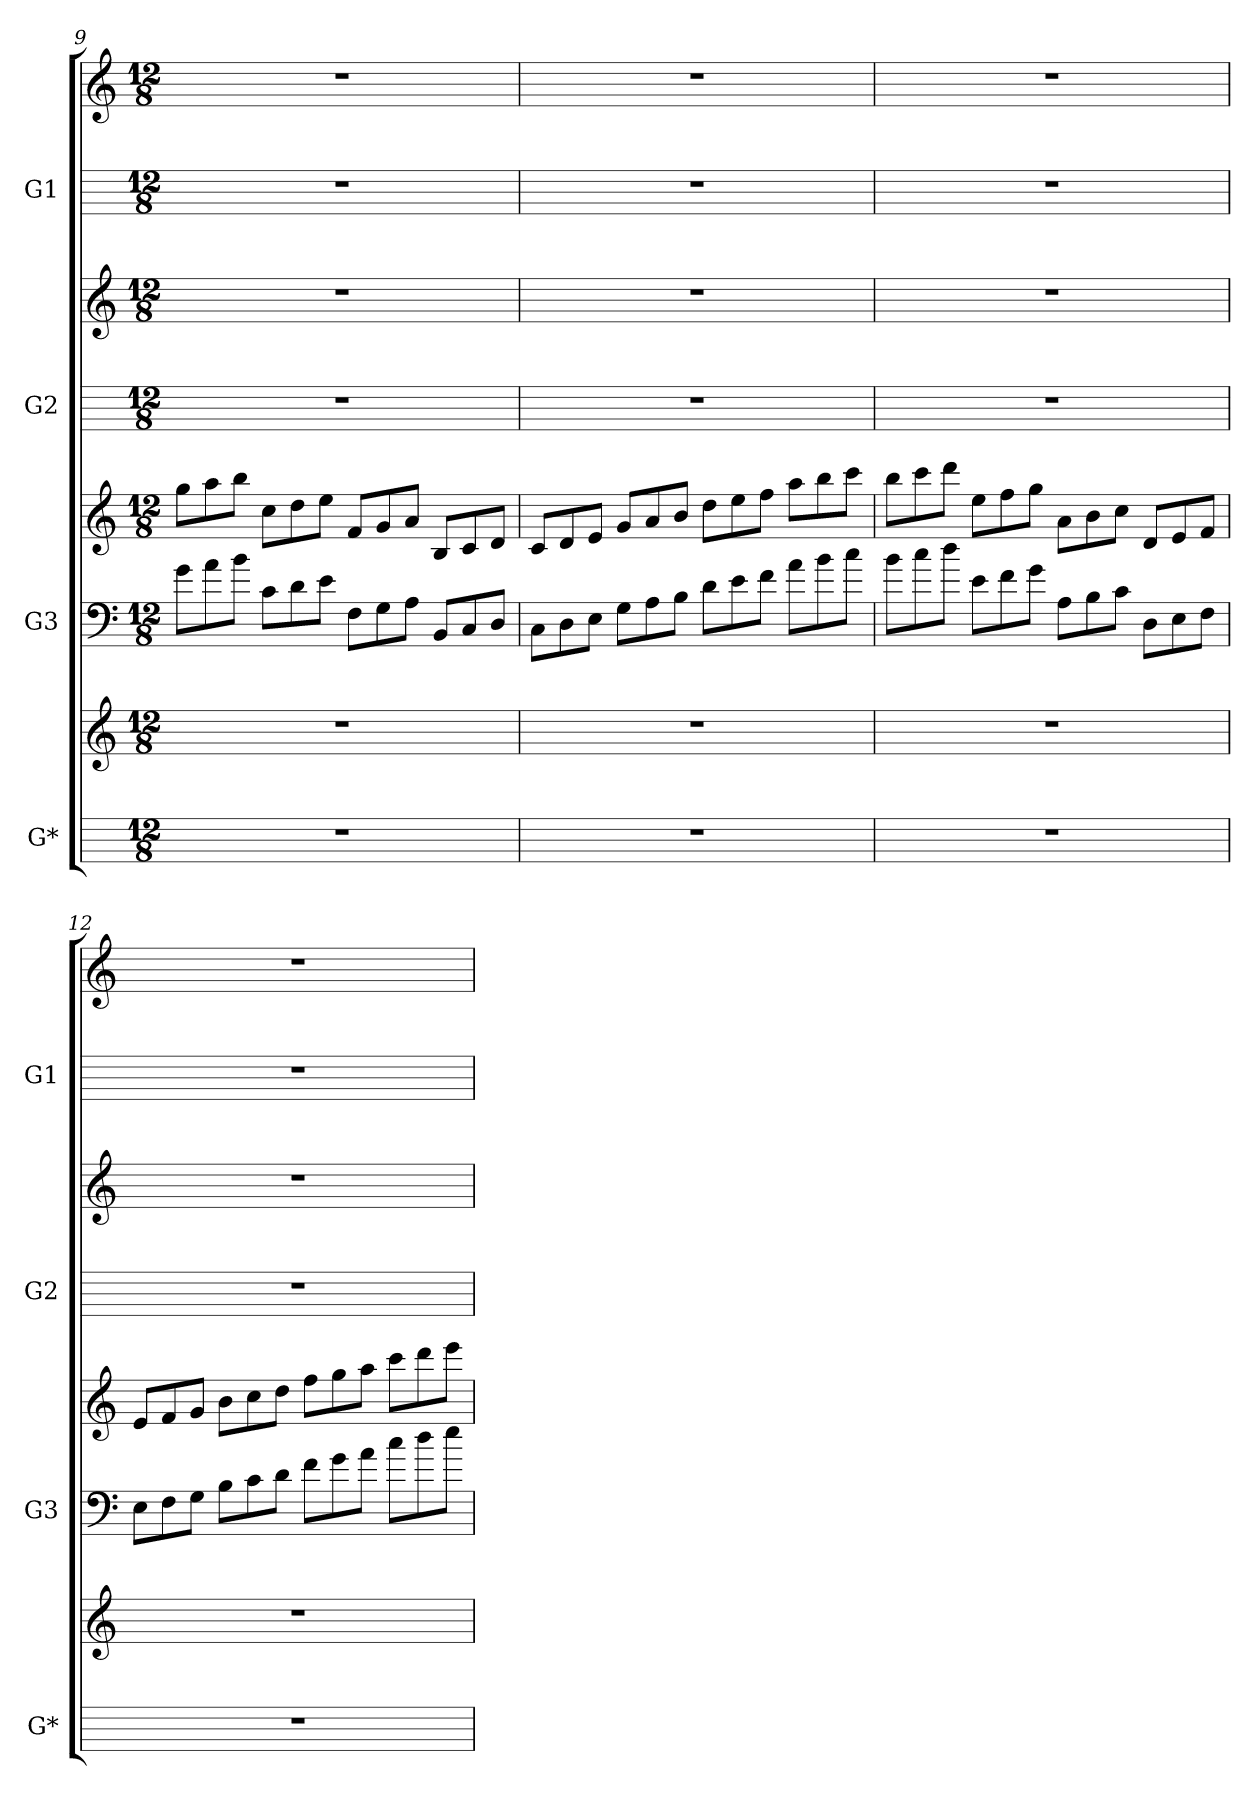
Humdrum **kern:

**kern	**kern	**kern	**kern	**kern	**kern	**kern	**kern
*part4	*part4	*part3	*part3	*part2	*part2	*part1	*part1
*staff8	*staff7	*staff6	*staff5	*staff4	*staff3	*staff2	*staff1
*I"G*	*	*I"G3	*	*I"G2	*	*I"G1	*
*I'G*	*	*I'G3	*	*I'G2	*	*I'G1	*
*	*clefG2	*	*clefG2	*	*clefG2	*	*clefG2
*	*	*ITrd7c12	*ITrd7c12	*ITrd7c12	*ITrd7c12	*ITrd7c12	*ITrd7c12
*k[]	*k[]	*k[]	*k[]	*k[]	*k[]	*k[]	*k[]
*M12/8	*M12/8	*M12/8	*M12/8	*M12/8	*M12/8	*M12/8	*M12/8
=9	=9	=9	=9	=9	=9	=9	=9
1.r	1.r	8GL	8g\L	1.r	1.r	1.r	1.r
.	.	8A	8a\	.	.	.	.
.	.	8BJ	8b\J	.	.	.	.
.	.	8CL	8c\L	.	.	.	.
.	.	8D	8d\	.	.	.	.
.	.	8EJ	8e\J	.	.	.	.
.	.	8FFL	8F/L	.	.	.	.
.	.	8GG	8G/	.	.	.	.
.	.	8AAJ	8A/J	.	.	.	.
.	.	8BBBL	8BB/L	.	.	.	.
.	.	8CC	8C/	.	.	.	.
.	.	8DDJ	8D/J	.	.	.	.
!!LO:LB:g=z
=10	=10	=10	=10	=10	=10	=10	=10
1.r	1.r	8CCL	8C/L	1.r	1.r	1.r	1.r
.	.	8DD	8D/	.	.	.	.
.	.	8EEJ	8E/J	.	.	.	.
.	.	8GGL	8G/L	.	.	.	.
.	.	8AA	8A/	.	.	.	.
.	.	8BBJ	8B/J	.	.	.	.
.	.	8DL	8d\L	.	.	.	.
.	.	8E	8e\	.	.	.	.
.	.	8FJ	8f\J	.	.	.	.
.	.	8AL	8a\L	.	.	.	.
.	.	8B	8b\	.	.	.	.
.	.	8cJ	8cc\J	.	.	.	.
=11	=11	=11	=11	=11	=11	=11	=11
1.r	1.r	8BL	8b\L	1.r	1.r	1.r	1.r
.	.	8c	8cc\	.	.	.	.
.	.	8dJ	8dd\J	.	.	.	.
.	.	8EL	8e\L	.	.	.	.
.	.	8F	8f\	.	.	.	.
.	.	8GJ	8g\J	.	.	.	.
.	.	8AAL	8A\L	.	.	.	.
.	.	8BB	8B\	.	.	.	.
.	.	8CJ	8c\J	.	.	.	.
.	.	8DDL	8D/L	.	.	.	.
.	.	8EE	8E/	.	.	.	.
.	.	8FFJ	8F/J	.	.	.	.
!!LO:LB:g=z
=12	=12	=12	=12	=12	=12	=12	=12
1.r	1.r	8EEL	8E/L	1.r	1.r	1.r	1.r
.	.	8FF	8F/	.	.	.	.
.	.	8GGJ	8G/J	.	.	.	.
.	.	8BBL	8B\L	.	.	.	.
.	.	8C	8c\	.	.	.	.
.	.	8DJ	8d\J	.	.	.	.
.	.	8FL	8f\L	.	.	.	.
.	.	8G	8g\	.	.	.	.
.	.	8AJ	8a\J	.	.	.	.
.	.	8cL	8cc\L	.	.	.	.
.	.	8d	8dd\	.	.	.	.
.	.	8eJ	8ee\J	.	.	.	.
=	=	=	=	=	=	=	=
*-	*-	*-	*-	*-	*-	*-	*-
